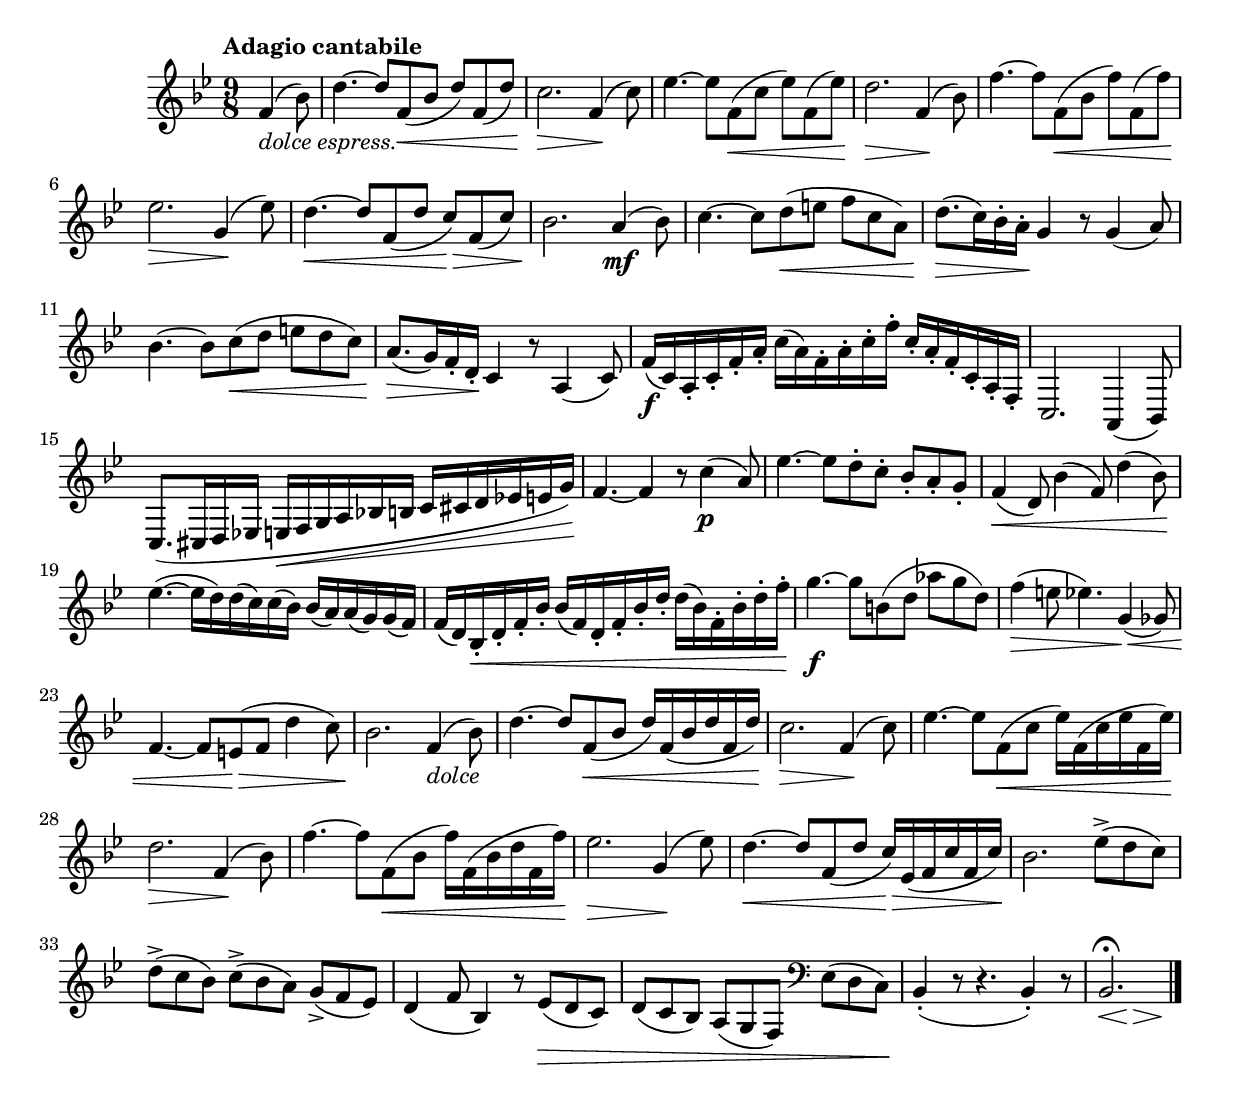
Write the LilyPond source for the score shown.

\version "2.24.0"

\include "settings.ily"

\relative {
  \language "english"

  \transposition f

  \tempo "Adagio cantabile"

  \key b-flat \major
  \time 9/8

  \partial 4. { f'4_\markup { \italic "dolce espress." }( b-flat8) } |
  d4.~8 f,8( \< b-flat d) f,( d') |
  c2. \> f,4( \! c'8) |
  e-flat4.~8 f,8( \< c' e-flat) f,( e-flat') |
  d2. \> f,4( \! b-flat8) |
  f'4.~8 f,8( \< b-flat f') f,( f') |
  e-flat2. \> g,4( \! e-flat'8) |
  d4.~ \< d8 f,8( d' c) \> f,( c') |
  b-flat2. \! a4( \mf b-flat8) |

  c4.~8 d( \< e f c a) |
  d8.( \> c16) b-flat-. a-. \! g4 r8 g4( a8) |
  b-flat4.~8 c( \< d e d c) |
  a8.( \> g16) f-. d-. \! c4 r8 a4( c8) |
  f16( \f c) a-. c-. f-. a-. c( a) f-. a-. c-. f-. c-. a-. f-. c-. a-. f-. |
  c2. a4( b-flat8) |
  c8.( c-sharp16 d e-flat! e \tweak rotation #'(7 0 0) \< f g a b-flat! b c c-sharp d e-flat! e g) \! |
  f4.~4 r8 c'4( \p a8) |
  e-flat'4.~8 d-. c-. b-flat-. a-. g-. |
  f4( \< d8) b-flat'4( f8) d'4( b-flat8) \! |
  e-flat4.~( e-flat16 d) d( c) c( b-flat) b-flat( a) a( g) g( f) |
  f16( d) b-flat-. \< d-. f-. b-flat-. b-flat( f) d-. f-. b-flat-. d-. d( b-flat) f-. b-flat-. d-. f-. |
  g4.~ \f g8 b,( d a-flat' g d) |
  f4( \> e8 e-flat4.) g,4( \< g-flat8) |
  f4.~ f8 e( \> f d'4 c8) |
  b-flat2. \! f4_\markup { \italic "dolce" }( b-flat8) |

  d4.~8 f,8( \< b-flat d16) f,( b-flat d f, d') |
  c2. \> f,4( \! c'8) |
  e-flat4.~8 f,8( \< c' e-flat16) f,( c' e-flat f, e-flat') |
  d2. \> f,4( \! b-flat8) |
  f'4.~8 f,8( \< b-flat f'16) f,( b-flat d f, f') |
  e-flat2. \> g,4( \! e-flat'8) |
  d4.~ \< d8 f,8( d' c16) \> e-flat,( f c' f, c') |
  b-flat2. \! e-flat8->( d c) |
  d8->( c b-flat) c8->( b-flat a) g8->( f e-flat) |
  d4( f8 b-flat,4) r8 e-flat( \> d c) |
  d8( c b-flat) a( g f) \clef \bass-clef-name e-flat( d c) \! |
  b-flat4-._( r8 r4. b-flat4-.) r8 |
  \partial 2. {
    <<
      { b-flat2.\fermata }
      {
        \override Hairpin.minimum-length = #3
        s4 \< s \> s \!
        \revert Hairpin.minimum-length
      }
    >>
  } | \bar "|."
}
